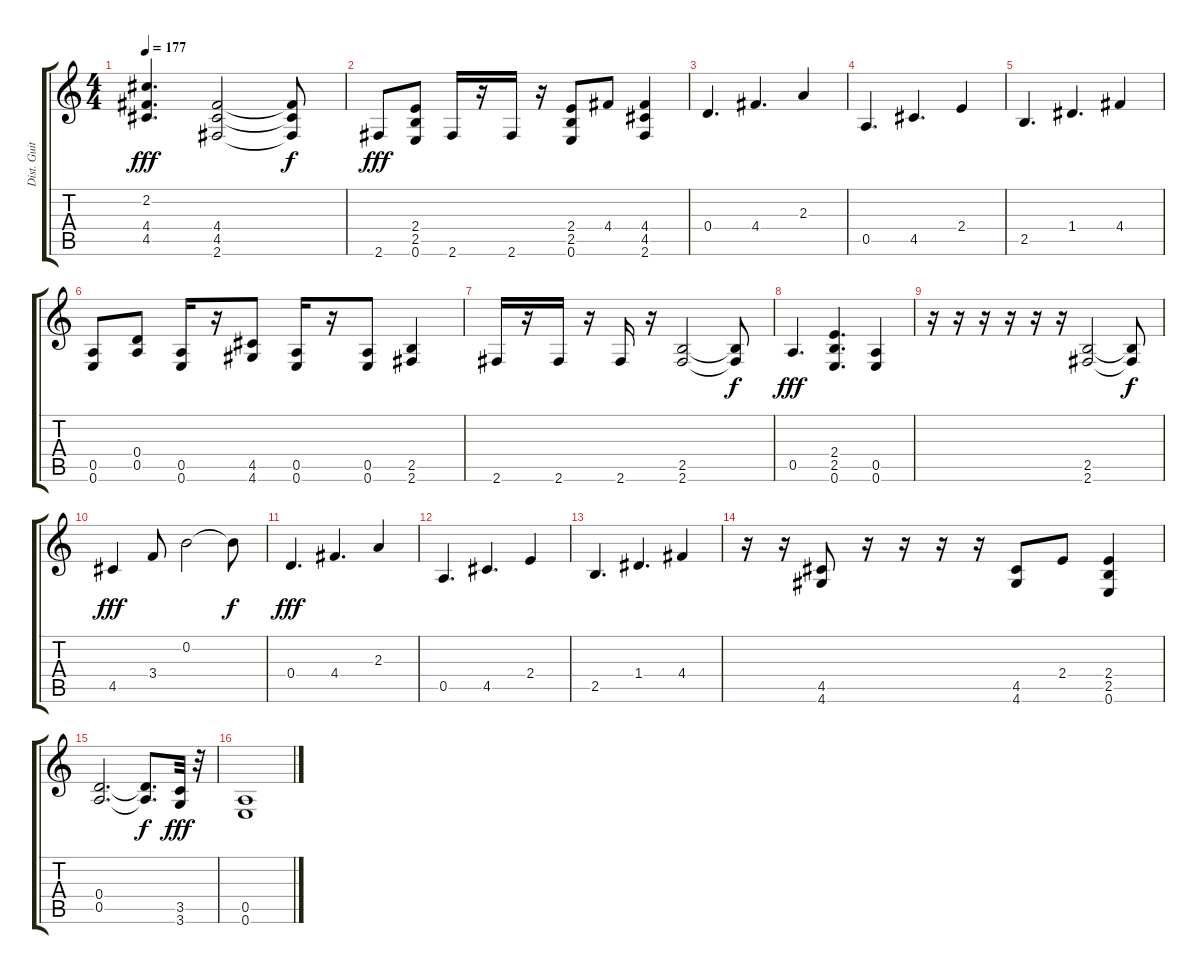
\track ("Dist. Guitar 1" "Dist. Guit") {instrument distortionguitar}
\staff {score tabs}
\tuning (E4 B3 G3 D3 A2 E2) {hide}
\ts (4 4)
\tempo 177
\clef g2
\ks c
(2.2 4.4 4.5).4{d dy fff} (4.4 4.5 2.6).2 (4.4{t} 4.5{t} 2.6{t}).8{dy f} |
2.6.8{dy fff} (2.4 2.5 0.6).8 2.6.16 r.16 2.6.16 r.16 (2.4 2.5 0.6).8 4.4.8 (4.4 4.5 2.6).4 |
0.4.4{d} 4.4.4{d} 2.3.4 |
0.5.4{d} 4.5.4{d} 2.4.4 |
2.5.4{d} 1.4.4{d} 4.4.4 |
(0.5 0.6).8 (0.4 0.5).8 (0.5 0.6).16 r.16 (4.5 4.6).8 (0.5 0.6).16 r.16 (0.5 0.6).8 (2.5 2.6).4 |
2.6.16 r.16 2.6.16 r.16 2.6.16 r.16 (2.5 2.6).2 (2.5{t} 2.6{t}).8{dy f} |
0.5.4{d dy fff} (2.4 2.5 0.6).4{d} (0.5 0.6).4 |
r.16 r.16 r.16 r.16 r.16 r.16 (2.5 2.6).2 (2.5{t} 2.6{t}).8{dy f} |
4.5.4{dy fff} 3.4.8 0.2.2 0.2{t}.8{dy f} |
0.4.4{d dy fff} 4.4.4{d} 2.3.4 |
0.5.4{d} 4.5.4{d} 2.4.4 |
2.5.4{d} 1.4.4{d} 4.4.4 |
r.16 r.16 (4.5 4.6).8 r.16 r.16 r.16 r.16 (4.5 4.6).8 2.4.8 (2.4 2.5 0.6).4 |
(0.4 0.5).2{d} (0.4{t} 0.5{t}).8{d dy f} (3.5 3.6).32{dy fff} r.32 |
(0.5 0.6).1
